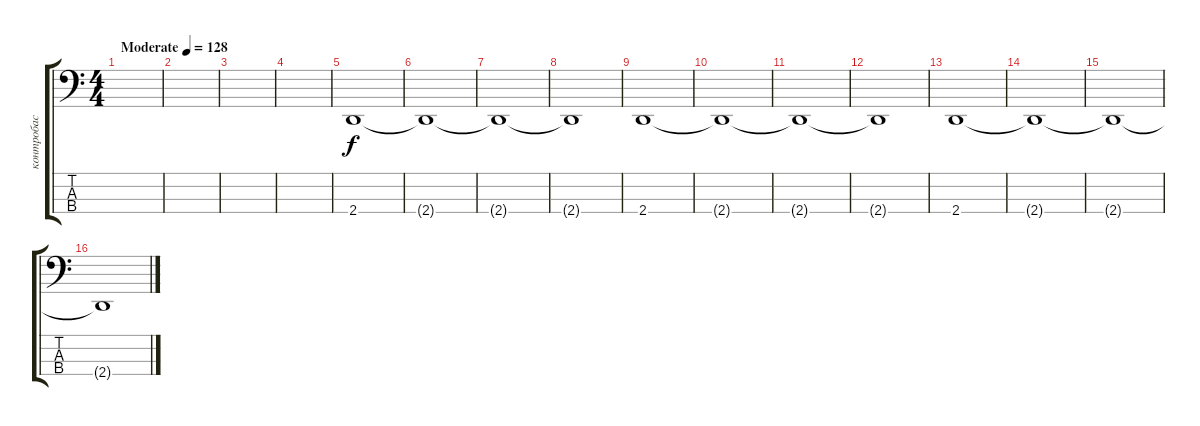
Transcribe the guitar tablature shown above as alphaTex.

\track ("контробас" "контробас") {instrument electricbassfinger}
\staff {score tabs}
\tuning (F2 C2 G1 C1) {hide}
\ts (4 4)
\tempo (128 "Moderate")
\clef f4
\ks c
|
|
|
|
2.4.1 |
2.4{t}.1 |
2.4{t}.1 |
2.4{t}.1 |
2.4.1 |
2.4{t}.1 |
2.4{t}.1 |
2.4{t}.1 |
2.4.1 |
2.4{t}.1 |
2.4{t}.1 |
2.4{t}.1
